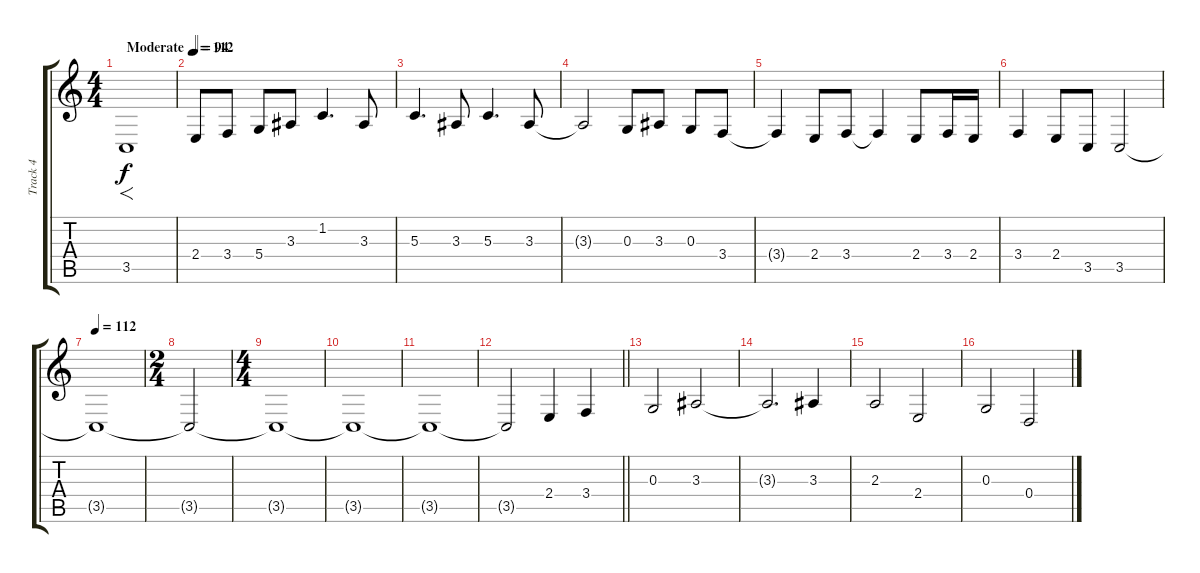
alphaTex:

\track ("Track 4" "Track 4") {instrument violin}
\staff {score tabs}
\tuning (E4 B3 G3 D3 A2 E2) {hide}
\ts (4 4)
\tempo (112 "Moderate")
\clef g2
\ks c
3.5.1{f dy f instrument violin} |
\tempo 94
2.4.8 3.4.8 5.4.8 3.3.8 1.2.4{d} 3.3.8 |
5.3.4{d} 3.3.8 5.3.4{d} 3.3.8 |
3.3{t}.2 0.3.8 3.3.8 0.3.8 3.4.8 |
3.4{t}.4 2.4.8 3.4.8 3.4{t}.4 2.4.8 3.4.16 2.4.16 |
3.4.4 2.4.8 3.5.8 3.5.2 |
\tempo 112
3.5{t}.1 |
\ts (2 4)
3.5{t}.2 |
\ts (4 4)
3.5{t}.1 |
3.5{t}.1 |
3.5{t}.1 |
\barLineRight lightlight
3.5{t}.2 2.4.4 3.4.4 |
0.3.2 3.3.2 |
3.3{t}.2{d} 3.3.4 |
2.3.2 2.4.2 |
0.3.2 0.4.2
